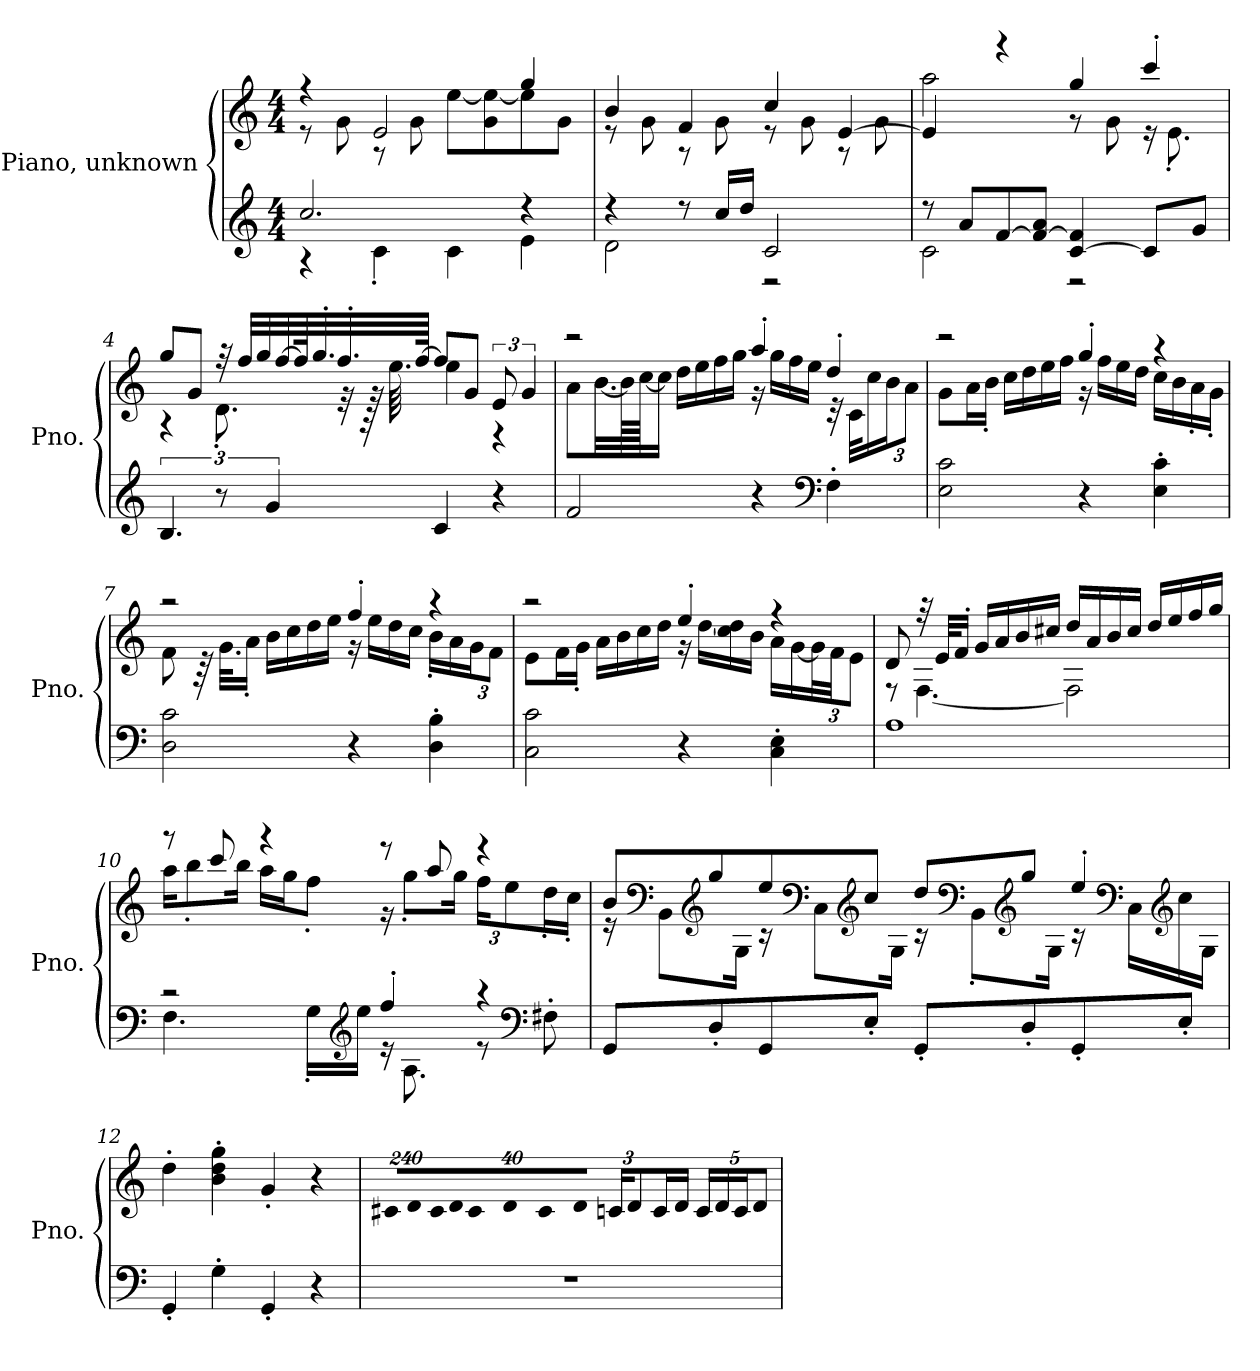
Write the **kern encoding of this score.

**kern	**kern
*part1	*part1
*staff2	*staff1
*I"Piano, unknown	*
*I'Pno.	*
*clefG2	*clefG2
*k[]	*k[]
*M4/4	*M4/4
*MM136	*MM136
=1	=1
*^	*^
2.cc/	4r	4r	8r
.	.	.	8g\
.	4c'\	2e/	8r
.	.	.	8g\
.	4c\	.	[8ee\L
.	.	.	8g\ 8ee\_
4r	4e\	4gg/	8ee\]
.	.	.	8g\J
=2	=2	=2	=2
4r	2d\	4b/	8r
.	.	.	8g\
8r	.	4f/	8r
16cc/LL	.	.	8g\
16dd/JJ	.	.	.
2c/	2r	4cc/	8r
.	.	.	8g\
.	.	[4e/	8r
.	.	.	8g\
=3	=3	=3	=3
8r	2c\	4e/]	2aa\
8a/L	.	.	.
[8f/	.	4r	.
8f/_ 8a/J	.	.	.
[4c/ 4f/]	2r	4gg/	8r
.	.	.	8g\
8c/L]	.	4ccc'/	16r
.	.	.	8.e'\
8g/J	.	.	.
*v	*v	*	*
!!LO:LB:g=z	!!
=4	=4	=4
6.B/	8gg/L	4r
.	8g/J	.
12r	32r	8.d'\
.	32ff/LLL	.
.	32gg/	.
6g/	.	.
.	[32ff/	.
.	64ff/K]	.
.	32.gg'/	.
.	32.ff'/	32r
.	.	128r
.	.	64.ee\
.	[64ff/JJJk	.
4c/	8ff/L]	4ee\
.	8g/J	.
4r	12e/	4r
.	6g/	.
=5	=5	=5
2f/	2r	8a\L
.	.	[32.b\LL
.	.	128b\LL]
.	.	[128cc\JJJ
.	.	16cc\JJ]
.	.	16dd\LL
.	.	16ee\
.	.	16ff\
.	.	16gg\JJ
4r	4aa'/	16r
.	.	16gg\LL
.	.	16ff\
.	.	16ee\JJ
*clefF4	*	*
4F'\	4dd'/	32r
.	.	32c\KLL
.	.	16cc\
*	*	*Xbrackettup
.	.	24b\J
.	.	12a\J
!!LO:LB:g=z	!!
=6	=6	=6
2E\ 2c\	2r	8g\L
.	.	16a\L
.	.	16b'\JJ
.	.	16cc\LL
.	.	16dd\
.	.	16ee\
.	.	16ff\JJ
4r	4gg'/	16r
.	.	16ff\LL
.	.	16ee\
.	.	16dd\JJ
4E\' 4c\'	4r	16cc\LL
.	.	16b\
.	.	16a'\
.	.	16g'\JJ
=7	=7	=7
2D\ 2c\	2r	8f\
.	.	64r
.	.	32.g\KLL
.	.	16a'\JJ
.	.	16b\LL
.	.	16cc\
.	.	16dd\
.	.	16ee\JJ
4r	4ff'/	16r
.	.	16ee\LL
.	.	16dd\
.	.	16cc\JJ
4D\' 4B\'	4r	16b'\LL
.	.	16a\
.	.	24g\J
.	.	12f\J
!!LO:LB:g=z	!!
=8	=8	=8
2C\ 2c\	2r	8e\L
.	.	16f\L
.	.	16g'\JJ
.	.	16a\LL
.	.	16b\
.	.	16cc\
.	.	16dd\JJ
4r	4ee'/	16r
.	.	[16dd\LL
.	.	16cc\ 16dd\]
.	.	16b\JJ
4C\' 4E\'	4r	16a\LL
.	.	[16g\
.	.	48g\L]
.	.	48f\JJ
.	.	12e\J
=9	=9	=9
1A	8d/	8r
.	32r	[4.F\
.	32e/KLL	.
.	16f'/JJ	.
.	16g/LL	.
.	16a/	.
.	16b/	.
.	16cc#X/JJ	.
.	16dd/LL	2F\]
.	16a/	.
.	16b/	.
.	16cc#/JJ	.
.	16dd/LL	.
.	16ee/	.
.	16ff/	.
.	16gg/JJ	.
!!LO:LB:g=z	!!
=10	=10	=10
*^	*	*
2r	4.F\	8r	16aa\KL
.	.	.	8bb'\
.	.	8ccc/	.
.	.	.	16bb\Jk
.	.	4r	16aa\LL
.	.	.	16gg\J
.	16G'\LL	.	8ff'\J
*clefG2	*	*	*
.	16ee\JJ	.	.
4ff'/	16r	8r	16r
.	8.A\	.	8gg'\L
.	.	8aa/	.
.	.	.	16gg\Jk
4r	8r	4r	24ff\KL
.	.	.	12ee\
*clefF4	*	*	*
.	8F#X'\	.	16dd'\L
.	.	.	16cc'\JJ
*v	*v	*	*
!!LO:LB:g=z	!!
=11	=11	=11
8GG/L	8b/L	16r
*	*clefF4	*
.	.	8BB\L
*	*clefG2	*
8D'/	8gg/	.
.	.	16G\Jk
8GG/	8ee/	16r
*	*clefF4	*
.	.	8C\L
*	*clefG2	*
8E'/J	8cc/J	.
.	.	16G\Jk
8GG'/L	8dd/L	16r
*	*clefF4	*
.	.	8BB'\L
*	*clefG2	*
8D'/	8gg/J	.
.	.	16G\Jk
8GG'/	4ee'/	16r
*	*clefF4	*
.	.	16C\LL
*	*clefG2	*
8E'/J	.	16cc\
.	.	16G\JJ
*	*v	*v
=12	=12
4GG'/	4dd'\
4G'\	4b\' 4dd\' 4gg\'
4GG'/	4g'/
4r	4r
!!LO:PB:g=z
=13	=13
!	!LO:N:vis=16
1r	1920%137c#X/LL
!	!LO:N:vis=16
.	1920%137d/
!	!LO:N:vis=32
.	640%23c#/L
!	!LO:N:vis=32
.	640%23d/J
!	!LO:N:vis=16
.	1920%137c#/
!	!LO:N:vis=16
.	1920%137d/
!	!LO:N:vis=16
.	1920%137c#/
!	!LO:N:vis=16
.	1920%137d/JJ
.	24cn/KL
.	12d/
.	16c/L
.	16d/JJ
.	20c/LL
.	20d/
.	20c/J
.	10d/J
=	=
*-	*-
